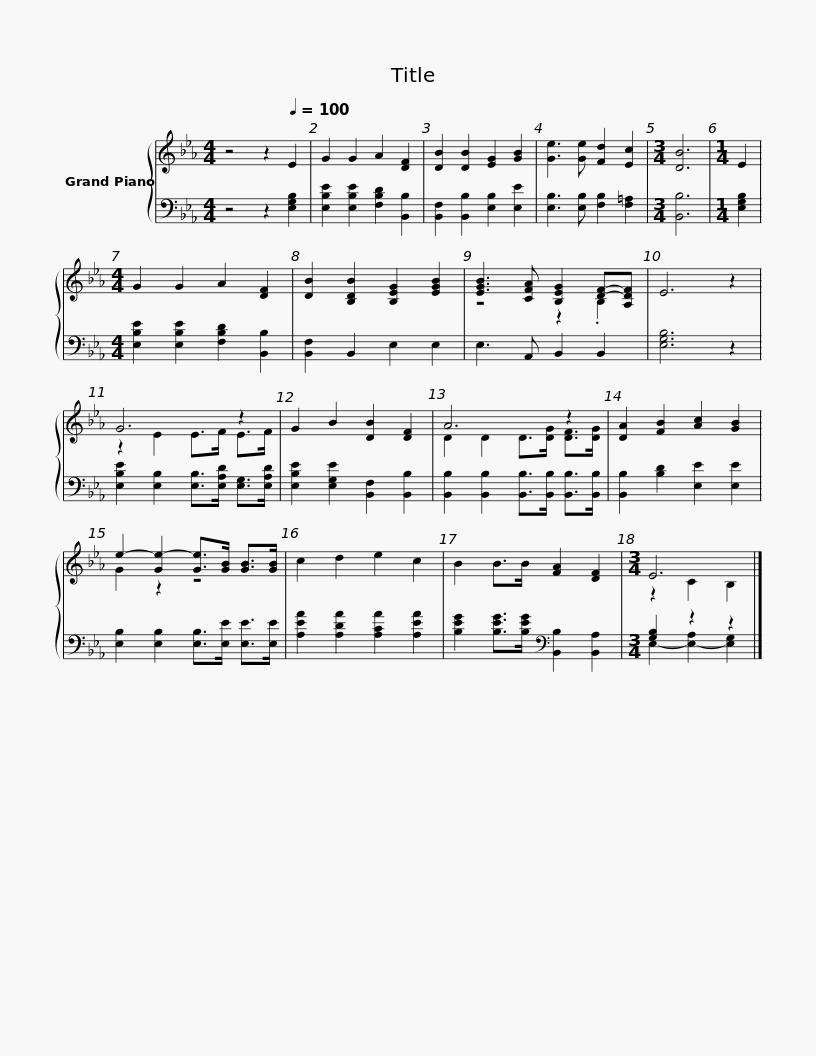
X:1
%%score { ( 1 3 ) | ( 2 4 ) }
L:1/8
M:4/4
I:linebreak $
K:Eb
V:1 treble
V:3 treble
V:2 bass
V:4 bass
V:1
 z4 z2[Q:1/4=100] E2 | G2 G2 A2 [DF]2 | [DB]2 [DB]2 [EG]2 [GB]2 | [Ge]3 [Ge] [Fd]2 [Ec]2 |[M:3/4] [DB]6 | %5
[M:1/4] E2 |[M:4/4] G2 G2 A2 [DF]2 | [DB]2 [B,DB]2 [B,EG]2 [EGB]2 |$ [EGB]3 [CFA] [B,EG]2 [DF]-[A,DF] | E6 z2 | %10
 G6 z2 | G2 B2 [DB]2 [DF]2 | A6 z2 | [DA]2 [FB]2 [Ac]2 [GB]2 |$ e2- [Ge-]2 [Ge]>[GB] [GB]>[GB] | %15
 c2 d2 e2 c2 | B2 B>B [FA]2 [DF]2 |[M:3/4] E6 |] %18
V:2
 z4 z2 [E,G,B,]2 | [E,B,E]2 [E,B,E]2 [F,B,D]2 [B,,B,]2 | [B,,F,]2 [B,,B,]2 [E,B,]2 [E,E]2 | [E,B,]3 [E,B,] [F,B,]2 [F,=A,]2 |[M:3/4] [B,,B,]6 | %5
[M:1/4] [E,G,B,]2 |[M:4/4] [E,B,E]2 [E,B,E]2 [F,B,D]2 [B,,B,]2 | [B,,F,]2 B,,2 E,2 E,2 |$ E,3 A,, B,,2 B,,2 | [E,G,B,]6 z2 | %10
 [E,B,E]2 [E,B,]2 [E,B,]>[E,A,D] [E,G,]>[E,A,D] | [E,B,E]2 [E,G,E]2 [B,,F,]2 [B,,B,]2 | [B,,B,]2 [B,,B,]2 [B,,B,]>[B,,B,] [B,,B,]>[B,,B,] | [B,,B,]2 [B,D]2 [E,E]2 [E,E]2 |$ [E,B,]2 [E,B,]2 [E,B,]>[E,E] [E,E]>[E,E] | %15
 [A,EA]2 [A,DA]2 [A,CA]2 [A,EA]2 | [B,EG]2 [B,EG]>[B,EG][K:bass] [B,,B,]2 [B,,A,]2 |[M:3/4] [G,B,]2 z2 z2 |] %18
V:3
 x8 | x8 | x8 | x8 |[M:3/4] x6 | %5
[M:1/4] x2 |[M:4/4] x8 | x8 |$ z4 z2 .B,2 | x8 | %10
 z2 E2 E>F E>F | x8 | D2 D2 D>[DG] [DF]>[DG] | x8 |$ G2 z2 z4 | %15
 x8 | x8 |[M:3/4] z2 C2 B,2 |] %18
V:4
 x8 | x8 | x8 | x8 |[M:3/4] x6 | %5
[M:1/4] x2 |[M:4/4] x8 | x8 |$ x8 | x8 | %10
 x8 | x8 | x8 | x8 |$ x8 | %15
 x8 | x4[K:bass] x4 |[M:3/4] E,2- [E,-A,]2 [E,G,]2 |] %18
